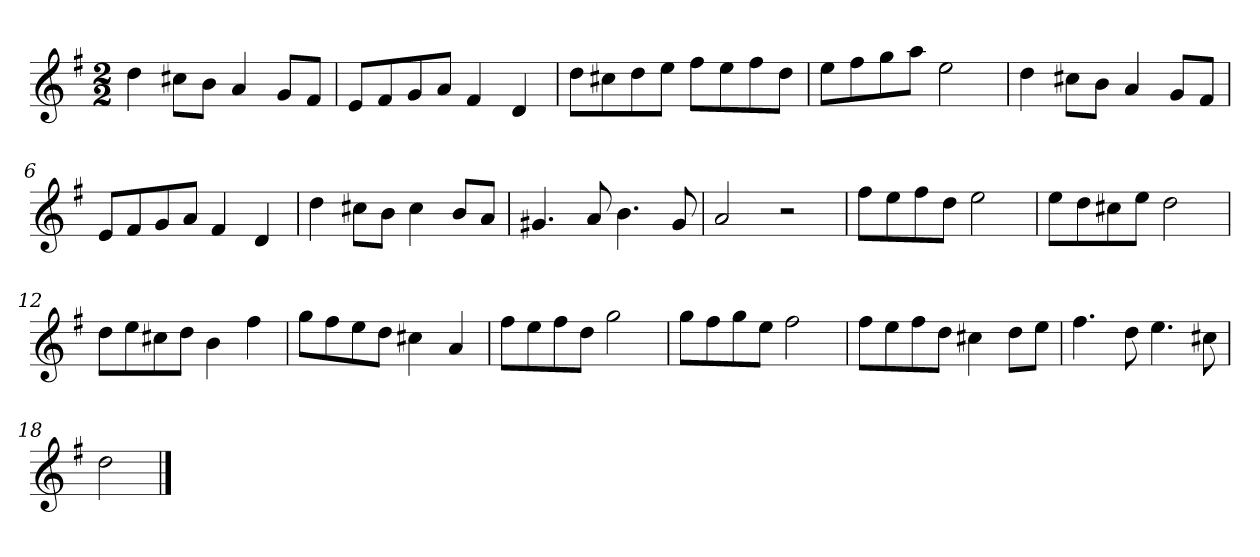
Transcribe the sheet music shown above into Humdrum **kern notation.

**kern
*part1
*staff1
*k[f#]
*M2/2
*MM120
=1
4dd
8cc#XL
8bJ
4a
8gL
8f#J
=2
8eL
8f#
8g
8aJ
4f#
4d
=3
8ddL
8cc#X
8dd
8eeJ
8ff#L
8ee
8ff#
8ddJ
=4
8eeL
8ff#
8gg
8aaJ
2ee
=5
4dd
8cc#XL
8bJ
4a
8gL
8f#J
=6
8eL
8f#
8g
8aJ
4f#
4d
=7
4dd
8cc#XL
8bJ
4cc#
8bL
8aJ
=8
4.g#X
8a
4.b
8g#
=9
2a
2r
=10
8ff#L
8ee
8ff#
8ddJ
2ee
=11
8eeL
8dd
8cc#X
8eeJ
2dd
=12
8ddL
8ee
8cc#X
8ddJ
4b
4ff#
=13
8ggL
8ff#
8ee
8ddJ
4cc#X
4a
=14
8ff#L
8ee
8ff#
8ddJ
2gg
=15
8ggL
8ff#
8gg
8eeJ
2ff#
=16
8ff#L
8ee
8ff#
8ddJ
4cc#X
8ddL
8eeJ
=17
4.ff#
8dd
4.ee
8cc#X
=18
2dd
==
*-
